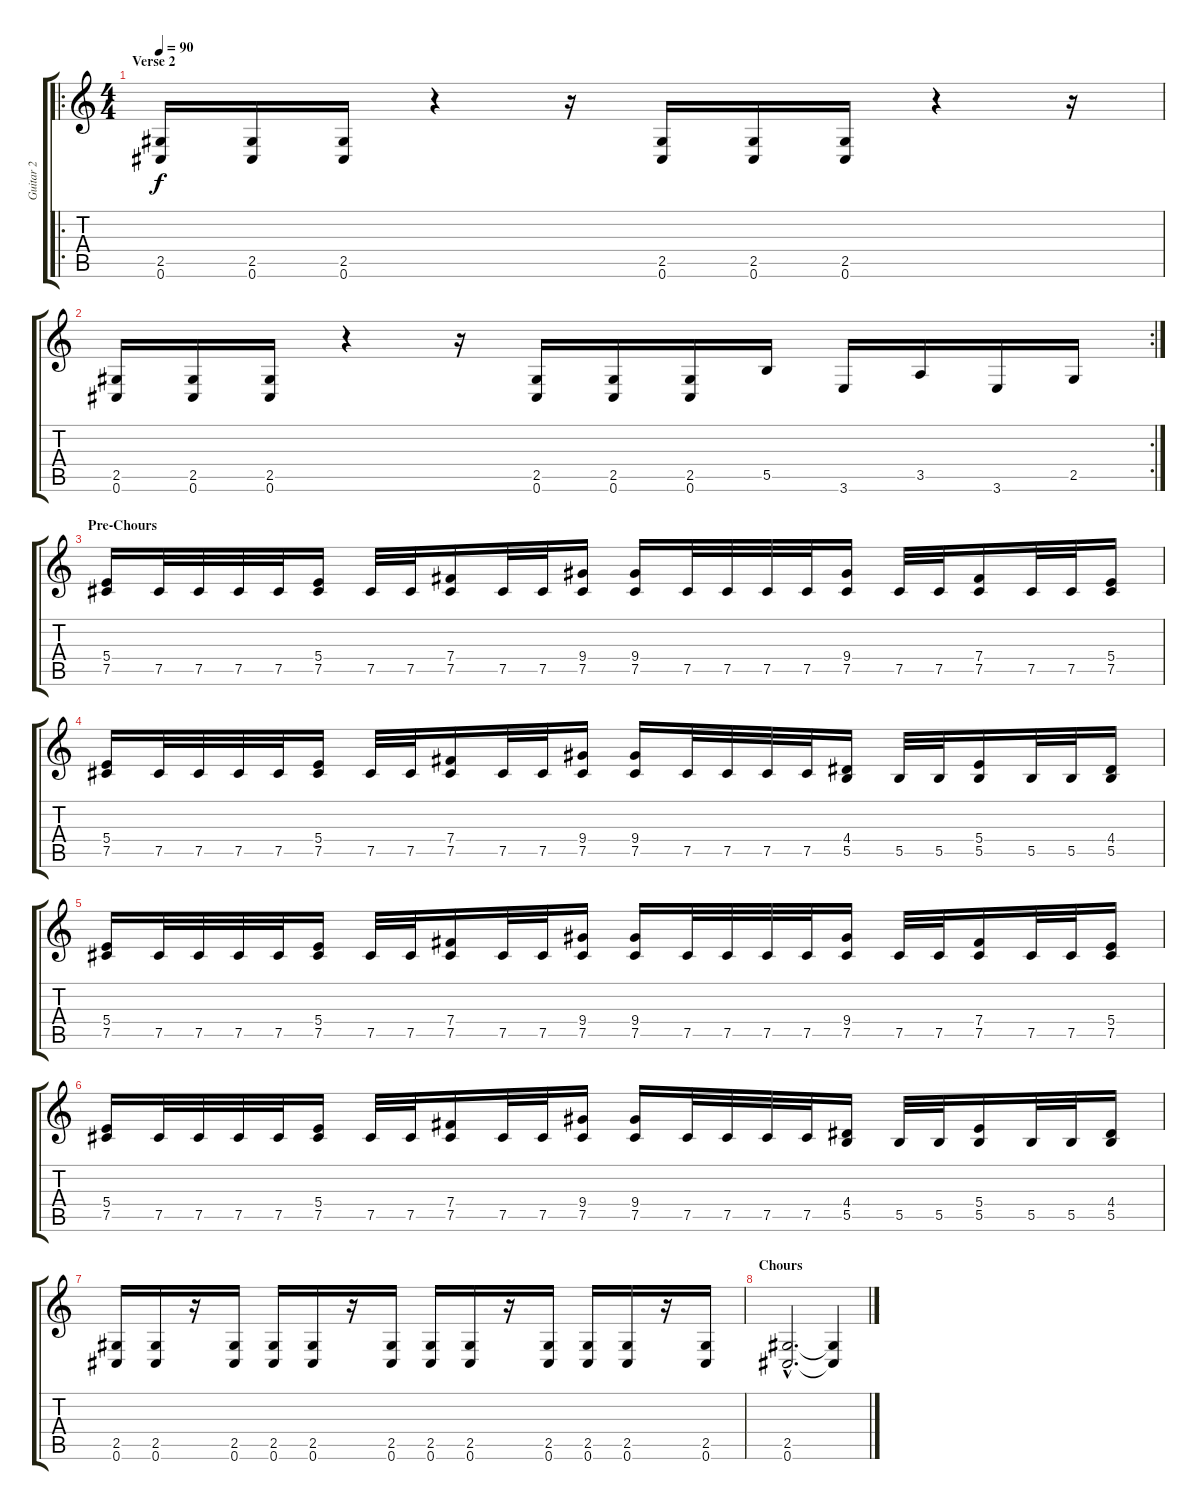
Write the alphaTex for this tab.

\track ("Guitar 2" "Guitar 2") {instrument distortionguitar}
\staff {score tabs}
\tuning (Db4 Ab3 E3 B2 Gb2 Db2) {hide}
\ro
\ts (4 4)
\section ("" "Verse 2")
\tempo 90
\clef g2
\ks c
(2.5 0.6).16{dy f} (2.5 0.6).16 (2.5 0.6).16 r.4 r.16 (2.5 0.6).16 (2.5 0.6).16 (2.5 0.6).16 r.4 r.16 |
\rc 2
(2.5 0.6).16 (2.5 0.6).16 (2.5 0.6).16 r.4 r.16 (2.5 0.6).16 (2.5 0.6).16 (2.5 0.6).16 5.5.16 3.6.16 3.5.16 3.6.16 2.5.16 |
\section ("" "Pre-Chours")
(5.4 7.5).16 7.5.32 7.5.32 7.5.32 7.5.32 (5.4 7.5).16 7.5.32 7.5.32 (7.4 7.5).16 7.5.32 7.5.32 (9.4 7.5).16 (9.4 7.5).16 7.5.32 7.5.32 7.5.32 7.5.32 (9.4 7.5).16 7.5.32 7.5.32 (7.4 7.5).16 7.5.32 7.5.32 (5.4 7.5).16 |
(5.4 7.5).16 7.5.32 7.5.32 7.5.32 7.5.32 (5.4 7.5).16 7.5.32 7.5.32 (7.4 7.5).16 7.5.32 7.5.32 (9.4 7.5).16 (9.4 7.5).16 7.5.32 7.5.32 7.5.32 7.5.32 (4.4 5.5).16 5.5.32 5.5.32 (5.4 5.5).16 5.5.32 5.5.32 (4.4 5.5).16 |
(5.4 7.5).16 7.5.32 7.5.32 7.5.32 7.5.32 (5.4 7.5).16 7.5.32 7.5.32 (7.4 7.5).16 7.5.32 7.5.32 (9.4 7.5).16 (9.4 7.5).16 7.5.32 7.5.32 7.5.32 7.5.32 (9.4 7.5).16 7.5.32 7.5.32 (7.4 7.5).16 7.5.32 7.5.32 (5.4 7.5).16 |
(5.4 7.5).16 7.5.32 7.5.32 7.5.32 7.5.32 (5.4 7.5).16 7.5.32 7.5.32 (7.4 7.5).16 7.5.32 7.5.32 (9.4 7.5).16 (9.4 7.5).16 7.5.32 7.5.32 7.5.32 7.5.32 (4.4 5.5).16 5.5.32 5.5.32 (5.4 5.5).16 5.5.32 5.5.32 (4.4 5.5).16 |
(2.5 0.6).16 (2.5 0.6).16 r.16 (2.5 0.6).16 (2.5 0.6).16 (2.5 0.6).16 r.16 (2.5 0.6).16 (2.5 0.6).16 (2.5 0.6).16 r.16 (2.5 0.6).16 (2.5 0.6).16 (2.5 0.6).16 r.16 (2.5 0.6).16 |
\section ("" "Chours")
(2.5{hac} 0.6{hac}).2{d} (2.5{t} 0.6{t}).4
